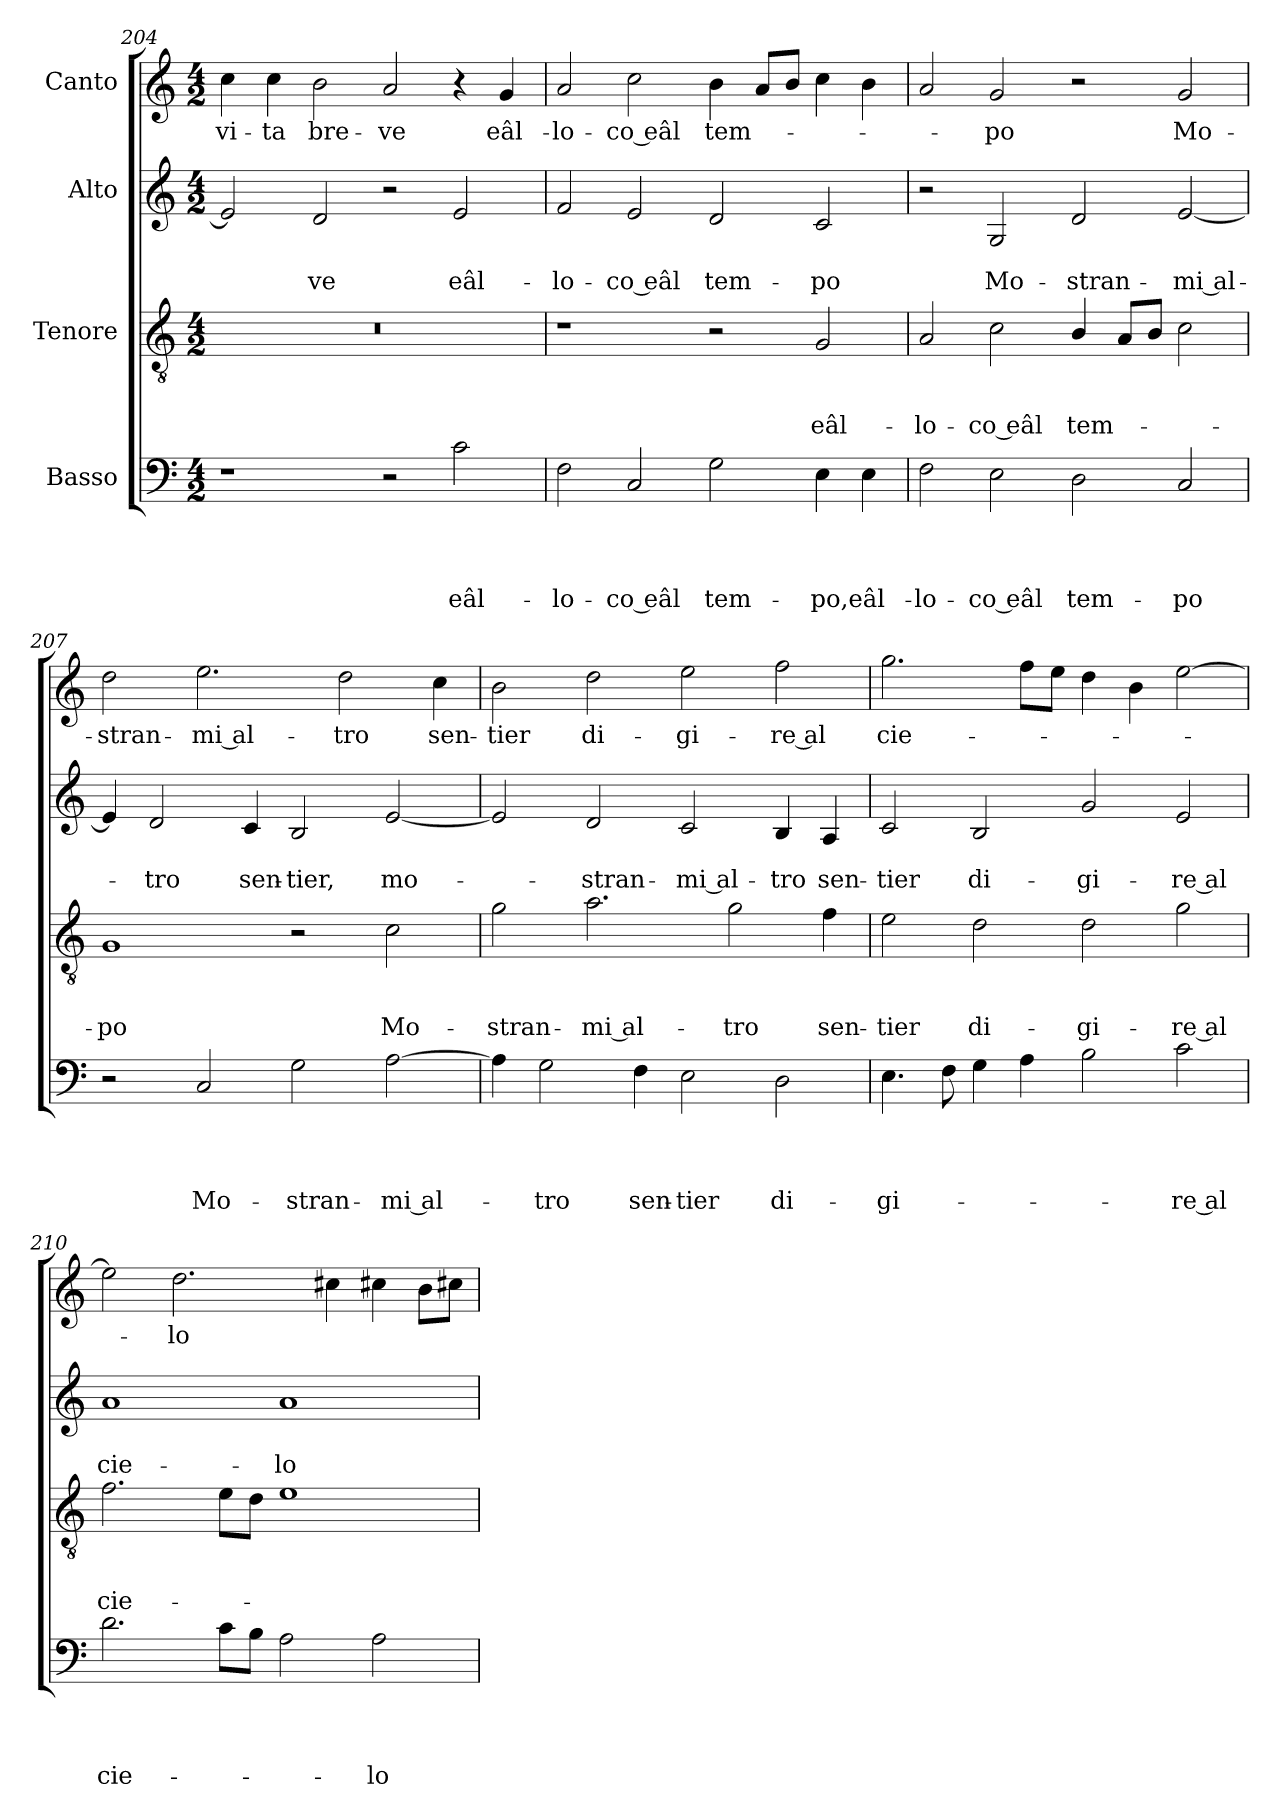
**kern	**text	**text	**text	**text	**kern	**text	**text	**text	**kern	**text	**text	**kern	**text
*part4	*part4	*part4	*part4	*part4	*part3	*part3	*part3	*part3	*part2	*part2	*part2	*part1	*part1
*staff4	*staff4	*staff4	*staff4	*staff4	*staff3	*staff3	*staff3	*staff3	*staff2	*staff2	*staff2	*staff1	*staff1
*I"Basso	*	*	*	*	*I"Tenore	*	*	*	*I"Alto	*	*	*I"Canto	*
*clefF4	*	*	*	*	*clefGv2	*	*	*	*clefG2	*	*	*clefG2	*
*k[]	*	*	*	*	*k[]	*	*	*	*k[]	*	*	*k[]	*
*M4/2	*	*	*	*	*M4/2	*	*	*	*M4/2	*	*	*M4/2	*
=204	=204	=204	=204	=204	=204	=204	=204	=204	=204	=204	=204	=204	=204
1r	.	.	.	.	0r	.	.	.	2e/]	.	.	4cc\	vi-
.	.	.	.	.	.	.	.	.	.	.	.	4cc\	-ta
.	.	.	.	.	.	.	.	.	2d/	.	-ve	2b\	bre-
2r	.	.	.	.	.	.	.	.	2r	.	.	2a/	-ve
2c\	.	.	.	eâl-	.	.	.	.	2e/	.	eâl-	4r	.
.	.	.	.	.	.	.	.	.	.	.	.	4g/	eâl-
=205	=205	=205	=205	=205	=205	=205	=205	=205	=205	=205	=205	=205	=205
2F\	.	.	.	lo-	1r	.	.	.	2f/	.	lo-	2a/	lo-
2C/	.	.	.	-co eâl	.	.	.	.	2e/	.	-co eâl	2cc\	-co eâl
2G\	.	.	.	tem-	2r	.	.	.	2d/	.	tem-	4b\	tem-
.	.	.	.	.	.	.	.	.	.	.	.	8a/L	.
.	.	.	.	.	.	.	.	.	.	.	.	8b/J	.
4E\	.	.	.	-po,	2G/	.	.	eâl-	2c/	.	-po	4cc\	.
4E\	.	.	.	eâl-	.	.	.	.	.	.	.	4b\	.
=206	=206	=206	=206	=206	=206	=206	=206	=206	=206	=206	=206	=206	=206
2F\	.	.	.	lo-	2A/	.	.	lo-	2r	.	.	2a/	.
2E\	.	.	.	-co eâl	2c\	.	.	-co eâl	2G/	.	Mo-	2g/	-po
2D\	.	.	.	tem-	4B/	.	.	tem-	2d/	.	-stran-	2r	.
.	.	.	.	.	8A/L	.	.	.	.	.	.	.	.
.	.	.	.	.	8B/J	.	.	.	.	.	.	.	.
2C/	.	.	.	-po	2c\	.	.	.	[2e/	.	-mi al-	2g/	Mo-
=207	=207	=207	=207	=207	=207	=207	=207	=207	=207	=207	=207	=207	=207
2r	.	.	.	.	1G/	.	.	-po	4e/]	.	.	2dd\	-stran-
.	.	.	.	.	.	.	.	.	2d/	.	-tro	.	.
2C/	.	.	.	Mo-	.	.	.	.	.	.	.	2.ee\	-mi al-
.	.	.	.	.	.	.	.	.	4c/	.	sen-	.	.
2G\	.	.	.	-stran-	2r	.	.	.	2B/	.	-tier,	.	.
.	.	.	.	.	.	.	.	.	.	.	.	2dd\	-tro
[2A\	.	.	.	-mi al-	2c\	.	.	Mo-	[2e/	.	mo-	.	.
.	.	.	.	.	.	.	.	.	.	.	.	4cc\	sen-
=208	=208	=208	=208	=208	=208	=208	=208	=208	=208	=208	=208	=208	=208
4A\]	.	.	.	.	2g\	.	.	-stran-	2e/]	.	.	2b\	-tier
2G\	.	.	.	-tro	.	.	.	.	.	.	.	.	.
.	.	.	.	.	2.a\	.	.	-mi al-	2d/	.	-stran-	2dd\	di-
4F\	.	.	.	sen-	.	.	.	.	.	.	.	.	.
2E\	.	.	.	-tier	.	.	.	.	2c/	.	-mi al-	2ee\	gi-
.	.	.	.	.	2g\	.	.	-tro	.	.	.	.	.
2D\	.	.	.	di-	.	.	.	.	4B/	.	-tro	2ff\	-re al
.	.	.	.	.	4f\	.	.	sen-	4A/	.	sen-	.	.
=209	=209	=209	=209	=209	=209	=209	=209	=209	=209	=209	=209	=209	=209
4.E\	.	.	.	gi-	2e\	.	.	-tier	2c/	.	-tier	2.gg\	cie-
8F\	.	.	.	.	.	.	.	.	.	.	.	.	.
4G\	.	.	.	.	2d\	.	.	di-	2B/	.	di-	.	.
4A\	.	.	.	.	.	.	.	.	.	.	.	8ff\L	.
.	.	.	.	.	.	.	.	.	.	.	.	8ee\J	.
2B\	.	.	.	.	2d\	.	.	gi-	2g/	.	gi-	4dd\	.
.	.	.	.	.	.	.	.	.	.	.	.	4b\	.
2c\	.	.	.	-re al	2g\	.	.	-re al	2e/	.	-re al	[2ee\	.
=210	=210	=210	=210	=210	=210	=210	=210	=210	=210	=210	=210	=210	=210
2.d\	.	.	.	cie-	2.f\	.	.	cie-	1a/	.	cie-	2ee\]	.
.	.	.	.	.	.	.	.	.	.	.	.	2.dd\	-lo
8c\L	.	.	.	.	8e\L	.	.	.	.	.	.	.	.
8B\J	.	.	.	.	8d\J	.	.	.	.	.	.	.	.
2A\	.	.	.	.	1e/	.	.	.	1a/	.	-lo	.	.
.	.	.	.	.	.	.	.	.	.	.	.	4cc#X\	.
2A\	.	.	.	-lo	.	.	.	.	.	.	.	4cc#X\	.
.	.	.	.	.	.	.	.	.	.	.	.	8b\L	.
.	.	.	.	.	.	.	.	.	.	.	.	8cc#X\J	.
=	=	=	=	=	=	=	=	=	=	=	=	=	=
*-	*-	*-	*-	*-	*-	*-	*-	*-	*-	*-	*-	*-	*-
